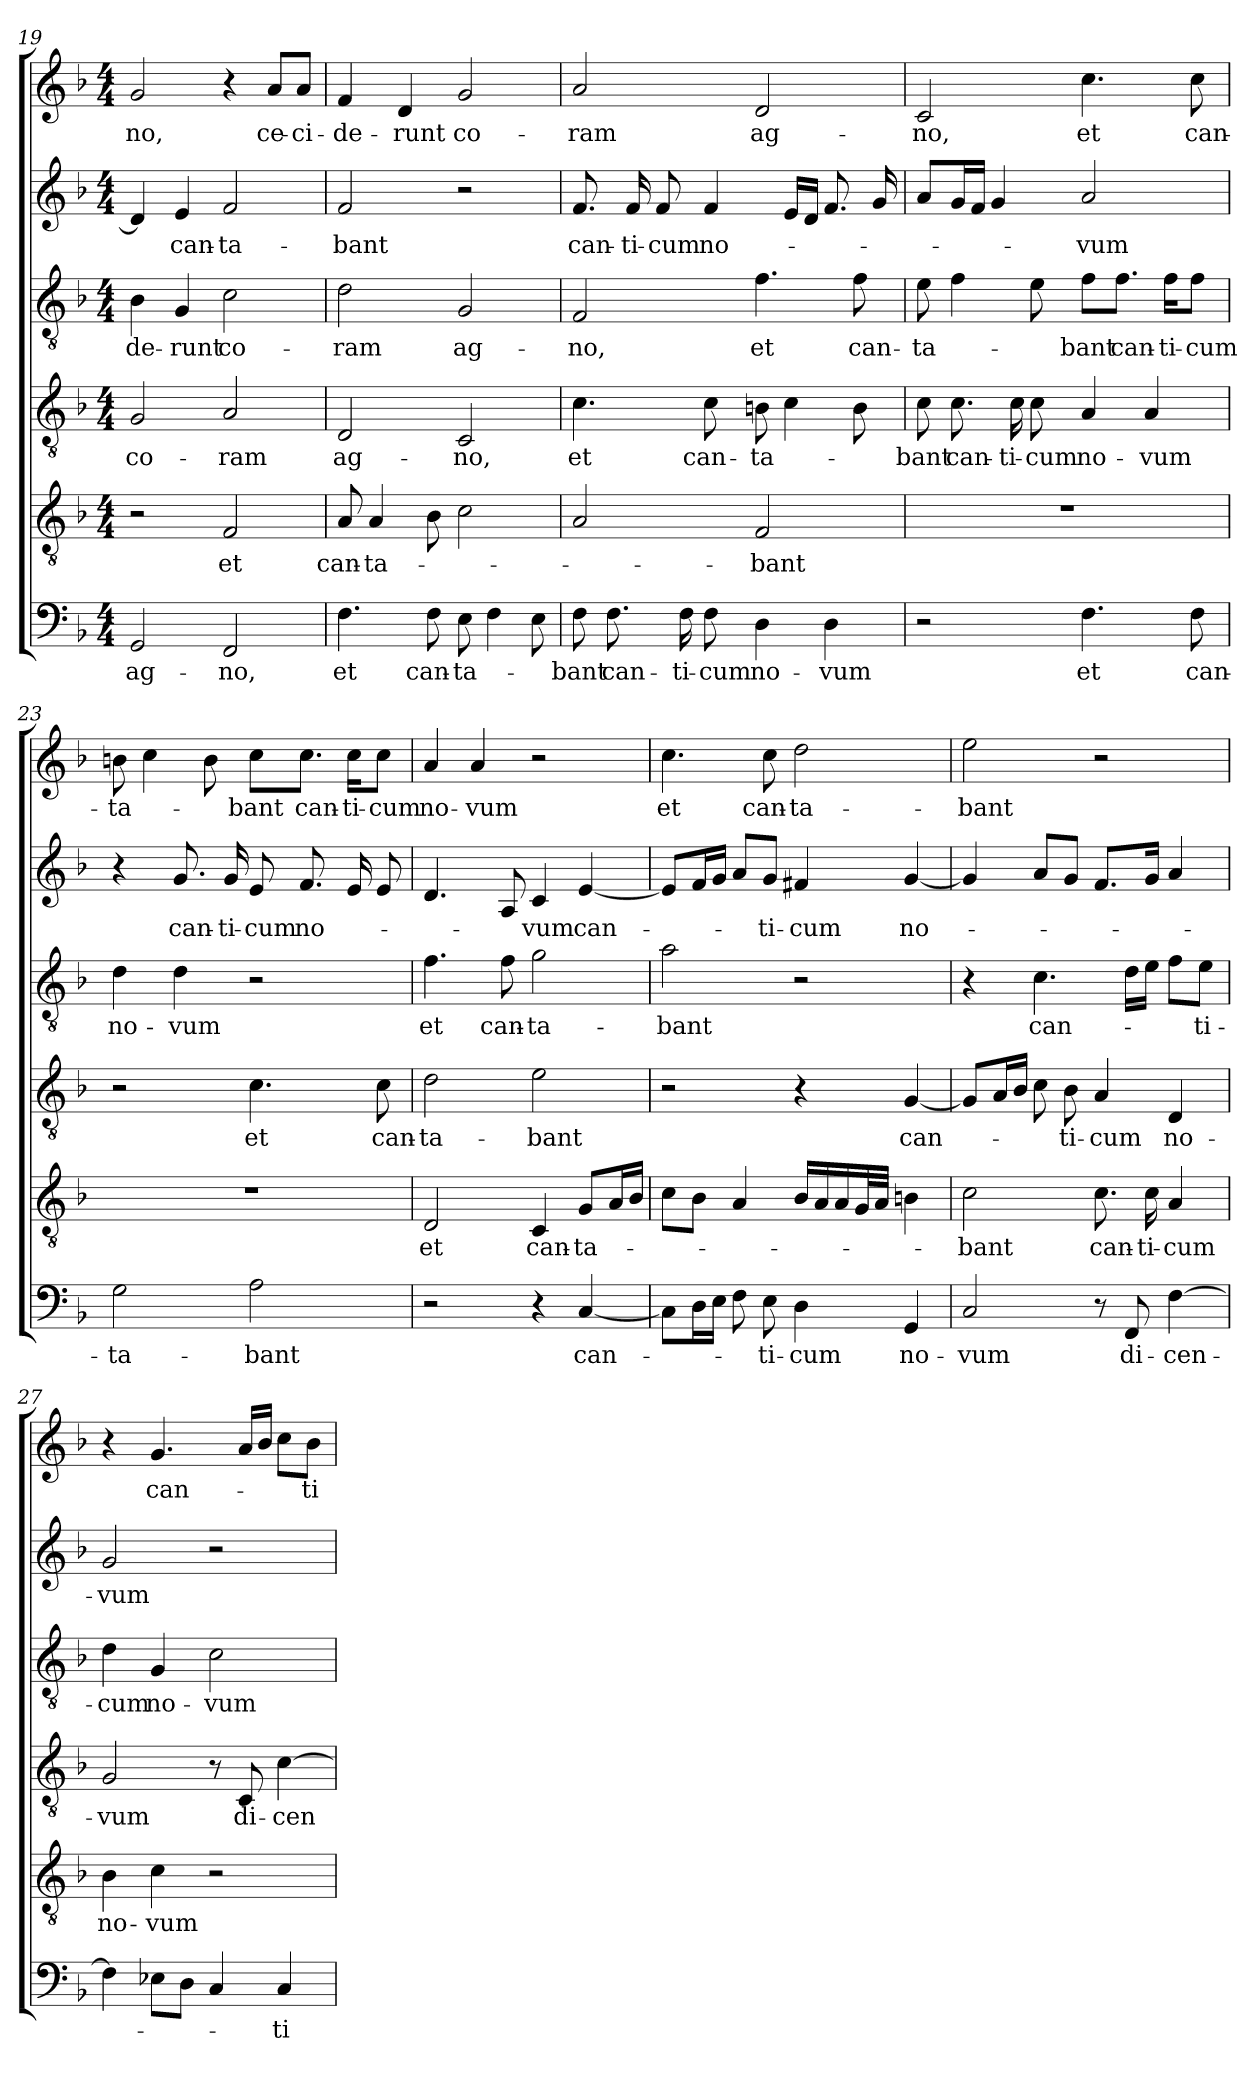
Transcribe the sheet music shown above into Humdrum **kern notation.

**kern	**text	**kern	**text	**kern	**text	**kern	**text	**kern	**text	**kern	**text
*part6	*part6	*part5	*part5	*part4	*part4	*part3	*part3	*part2	*part2	*part1	*part1
*staff6	*staff6	*staff5	*staff5	*staff4	*staff4	*staff3	*staff3	*staff2	*staff2	*staff1	*staff1
*clefF4	*	*clefGv2	*	*clefGv2	*	*clefGv2	*	*clefG2	*	*clefG2	*
*k[b-]	*	*k[b-]	*	*k[b-]	*	*k[b-]	*	*k[b-]	*	*k[b-]	*
*F:	*	*F:	*	*F:	*	*F:	*	*F:	*	*F:	*
*M4/4	*	*M4/4	*	*M4/4	*	*M4/4	*	*M4/4	*	*M4/4	*
=19	=19	=19	=19	=19	=19	=19	=19	=19	=19	=19	=19
2GG/	ag-	2r	.	2G/	co-	4B-\	-de-	4d/]	.	2g/	-no,
.	.	.	.	.	.	4G/	-runt	4e/	can-	.	.
2FF/	-no,	2F/	et	2A/	-ram	2c\	co-	2f/	-ta-	4r	.
.	.	.	.	.	.	.	.	.	.	8a/L	ce-
.	.	.	.	.	.	.	.	.	.	8a/J	-ci-
=20	=20	=20	=20	=20	=20	=20	=20	=20	=20	=20	=20
4.F\	et	8A/	can-	2D/	ag-	2d\	-ram	2f/	-bant	4f/	-de-
.	.	4A/	-ta-	.	.	.	.	.	.	.	.
.	.	.	.	.	.	.	.	.	.	4d/	-runt
8F\	can-	8B-\	.	.	.	.	.	.	.	.	.
8E\	-ta-	2c\	.	2C/	-no,	2G/	ag-	2r	.	2g/	co-
4F\	.	.	.	.	.	.	.	.	.	.	.
8E\	.	.	.	.	.	.	.	.	.	.	.
!!LO:LB:g=z
=21	=21	=21	=21	=21	=21	=21	=21	=21	=21	=21	=21
8F\	-bant	2A/	.	4.c\	et	2F/	-no,	8.f/	can-	2a/	-ram
8.F\	can-	.	.	.	.	.	.	.	.	.	.
.	.	.	.	.	.	.	.	16f/	-ti-	.	.
.	.	.	.	.	.	.	.	8f/	-cum	.	.
16F\	-ti-	.	.	.	.	.	.	.	.	.	.
8F\	-cum	.	.	8c\	can-	.	.	4f/	no-	.	.
4D\	no-	2F/	-bant	8Bn\	-ta-	4.f\	et	.	.	2d/	ag-
.	.	.	.	4c\	.	.	.	16e/LL	.	.	.
.	.	.	.	.	.	.	.	16d/JJ	.	.	.
4D\	-vum	.	.	.	.	.	.	8.f/	.	.	.
.	.	.	.	8B\	.	8f\	can-	.	.	.	.
.	.	.	.	.	.	.	.	16g/	.	.	.
=22	=22	=22	=22	=22	=22	=22	=22	=22	=22	=22	=22
2r	.	1r	.	8c\	-bant	8e\	-ta-	8a/L	.	2c/	-no,
.	.	.	.	8.c\	can-	4f\	.	16g/L	.	.	.
.	.	.	.	.	.	.	.	16f/JJ	.	.	.
.	.	.	.	.	.	.	.	4g/	.	.	.
.	.	.	.	16c\	-ti-	.	.	.	.	.	.
.	.	.	.	8c\	-cum	8e\	.	.	.	.	.
4.F\	et	.	.	4A/	no-	8f\L	-bant	2a/	-vum	4.cc\	et
.	.	.	.	.	.	8.f\J	can-	.	.	.	.
.	.	.	.	4A/	-vum	.	.	.	.	.	.
.	.	.	.	.	.	16f\KL	-ti-	.	.	.	.
8F\	can-	.	.	.	.	8f\J	-cum	.	.	8cc\	can-
=23	=23	=23	=23	=23	=23	=23	=23	=23	=23	=23	=23
2G\	-ta-	1r	.	2r	.	4d\	no-	4r	.	8bn\	-ta-
.	.	.	.	.	.	.	.	.	.	4cc\	.
.	.	.	.	.	.	4d\	-vum	8.g/	can-	.	.
.	.	.	.	.	.	.	.	.	.	8b\	.
.	.	.	.	.	.	.	.	16g/	-ti-	.	.
2A\	-bant	.	.	4.c\	et	2r	.	8e/	-cum	8cc\L	-bant
.	.	.	.	.	.	.	.	8.f/	no-	8.cc\J	can-
.	.	.	.	.	.	.	.	16e/	.	16cc\KL	-ti-
.	.	.	.	8c\	can-	.	.	8e/	.	8cc\J	-cum
=24	=24	=24	=24	=24	=24	=24	=24	=24	=24	=24	=24
2r	.	2D/	et	2d\	-ta-	4.f\	et	4.d/	.	4a/	no-
.	.	.	.	.	.	.	.	.	.	4a/	-vum
.	.	.	.	.	.	8f\	can-	8A/	.	.	.
4r	.	4C/	can-	2e\	-bant	2g\	-ta-	4c/	-vum	2r	.
[4C/	can-	8G/L	-ta-	.	.	.	.	[4e/	can-	.	.
.	.	16A/L	.	.	.	.	.	.	.	.	.
.	.	16B-/JJ	.	.	.	.	.	.	.	.	.
!!LO:PB:g=z
=25	=25	=25	=25	=25	=25	=25	=25	=25	=25	=25	=25
8C\L]	.	8c\L	.	2r	.	2a\	-bant	8e/L]	.	4.cc\	et
16D\L	.	8B-\J	.	.	.	.	.	16f/L	.	.	.
16E\JJ	.	.	.	.	.	.	.	16g/JJ	.	.	.
8F\	.	4A/	.	.	.	.	.	8a/L	.	.	.
8E\	-ti-	.	.	.	.	.	.	8g/J	-ti-	8cc\	can-
4D\	-cum	16B-/LL	.	4r	.	2r	.	4f#X/	-cum	2dd\	-ta-
.	.	16A/	.	.	.	.	.	.	.	.	.
.	.	16A/	.	.	.	.	.	.	.	.	.
.	.	32G/L	.	.	.	.	.	.	.	.	.
.	.	32A/JJJ	.	.	.	.	.	.	.	.	.
4GG/	no-	4Bn\	.	[4G/	can-	.	.	[4g/	no-	.	.
=26	=26	=26	=26	=26	=26	=26	=26	=26	=26	=26	=26
2C/	-vum	2c\	-bant	8G/L]	.	4r	.	4g/]	.	2ee\	-bant
.	.	.	.	16A/L	.	.	.	.	.	.	.
.	.	.	.	16B-/JJ	.	.	.	.	.	.	.
.	.	.	.	8c\	.	4.c\	can-	8a/L	.	.	.
.	.	.	.	8B-\	-ti-	.	.	8g/J	.	.	.
8r	.	8.c\	can-	4A/	-cum	.	.	8.f/L	.	2r	.
8FF/	di-	.	.	.	.	16d\LL	.	.	.	.	.
.	.	16c\	-ti-	.	.	16e\JJ	.	16g/Jk	.	.	.
[4F\	-cen-	4A/	-cum	4D/	no-	8f\L	.	4a/	.	.	.
.	.	.	.	.	.	8e\J	-ti-	.	.	.	.
=27	=27	=27	=27	=27	=27	=27	=27	=27	=27	=27	=27
4F\]	.	4B-\	no-	2G/	-vum	4d\	-cum	2g/	-vum	4r	.
8E-X\L	.	4c\	-vum	.	.	4G/	no-	.	.	4.g/	can-
8D\J	.	.	.	.	.	.	.	.	.	.	.
4C/	.	2r	.	8r	.	2c\	-vum	2r	.	.	.
.	.	.	.	8C/	di-	.	.	.	.	16a/LL	.
.	.	.	.	.	.	.	.	.	.	16b-/JJ	.
4C/	-ti-	.	.	[4c\	-cen-	.	.	.	.	8cc\L	.
.	.	.	.	.	.	.	.	.	.	8b-\J	-ti-
=	=	=	=	=	=	=	=	=	=	=	=
*-	*-	*-	*-	*-	*-	*-	*-	*-	*-	*-	*-
